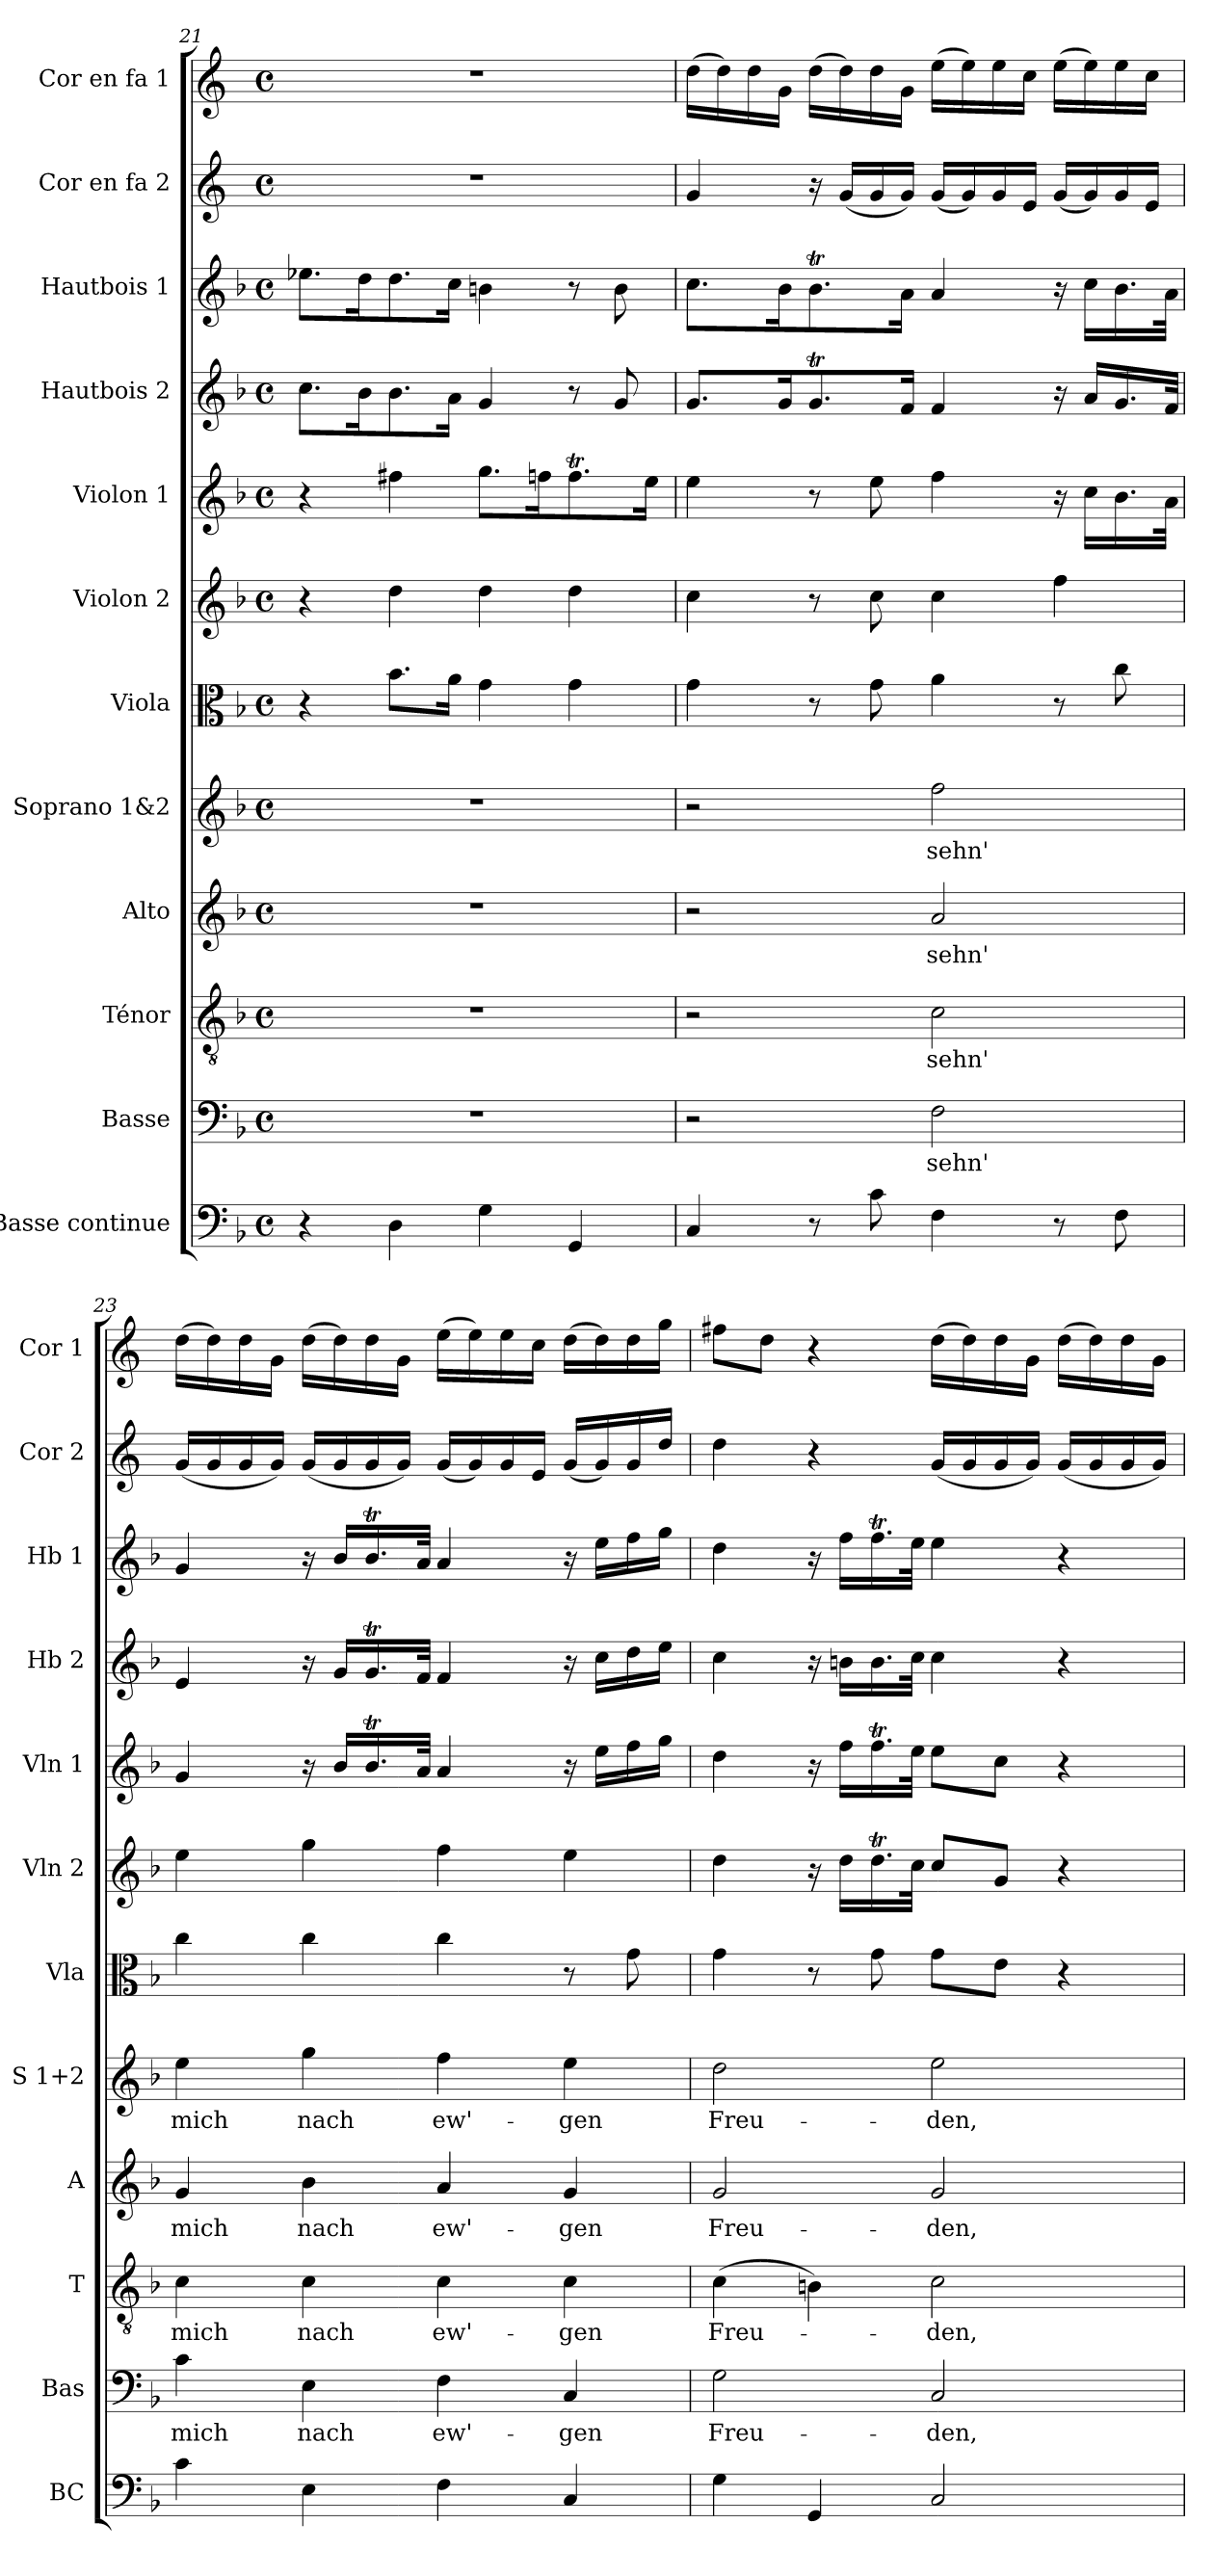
**kern	**kern	**text	**kern	**text	**kern	**text	**kern	**text	**kern	**kern	**kern	**kern	**kern	**kern	**kern
*part12	*part11	*part11	*part10	*part10	*part9	*part9	*part8	*part8	*part7	*part6	*part5	*part4	*part3	*part2	*part1
*staff12	*staff11	*staff11	*staff10	*staff10	*staff9	*staff9	*staff8	*staff8	*staff7	*staff6	*staff5	*staff4	*staff3	*staff2	*staff1
*I"Basse continue	*I"Basse	*	*I"Ténor	*	*I"Alto	*	*I"Soprano 1&amp;2	*	*I"Viola	*I"Violon 2	*I"Violon 1	*I"Hautbois 2	*I"Hautbois 1	*I"Cor en fa 2	*I"Cor en fa 1
*I'BC	*I'Bas	*	*I'T	*	*I'A	*	*I'S 1+2	*	*I'Vla	*I'Vln 2	*I'Vln 1	*I'Hb 2	*I'Hb 1	*I'Cor 2	*I'Cor 1
*clefF4	*clefF4	*	*clefGv2	*	*clefG2	*	*clefG2	*	*clefC3	*clefG2	*clefG2	*clefG2	*clefG2	*clefG2	*clefG2
*ITrd7c12	*	*	*	*	*	*	*	*	*	*	*	*	*	*ITrd4c7	*ITrd4c7
*k[b-]	*k[b-]	*	*k[b-]	*	*k[b-]	*	*k[b-]	*	*k[b-]	*k[b-]	*k[b-]	*k[b-]	*k[b-]	*k[b-]	*k[b-]
*M4/4	*M4/4	*	*M4/4	*	*M4/4	*	*M4/4	*	*M4/4	*M4/4	*M4/4	*M4/4	*M4/4	*M4/4	*M4/4
*met(c)	*met(c)	*	*met(c)	*	*met(c)	*	*met(c)	*	*met(c)	*met(c)	*met(c)	*met(c)	*met(c)	*met(c)	*met(c)
=21	=21	=21	=21	=21	=21	=21	=21	=21	=21	=21	=21	=21	=21	=21	=21
4r	1r	.	1r	.	1r	.	1r	.	4r	4r	4r	8.cc\L	8.ee-X\L	1r	1r
.	.	.	.	.	.	.	.	.	.	.	.	16b-\K	16dd\K	.	.
4DD\	.	.	.	.	.	.	.	.	8.b-\L	4dd\	4ff#X\	8.b-\	8.dd\	.	.
.	.	.	.	.	.	.	.	.	16a\Jk	.	.	16a\Jk	16cc\Jk	.	.
4GG\	.	.	.	.	.	.	.	.	4g\	4dd\	8.gg\L	4g/	4bn\	.	.
.	.	.	.	.	.	.	.	.	.	.	16ffn\K	.	.	.	.
4GGG/	.	.	.	.	.	.	.	.	4g\	4dd\	8.ffT\	8r	8r	.	.
.	.	.	.	.	.	.	.	.	.	.	.	8g/	8b\	.	.
.	.	.	.	.	.	.	.	.	.	.	16ee\Jk	.	.	.	.
=22	=22	=22	=22	=22	=22	=22	=22	=22	=22	=22	=22	=22	=22	=22	=22
4CC/	2r	.	2r	.	2r	.	2r	.	4g\	4cc\	4ee\	8.g/L	8.cc\L	4c/	(>16g\LL
.	.	.	.	.	.	.	.	.	.	.	.	.	.	.	16g\)
.	.	.	.	.	.	.	.	.	.	.	.	.	.	.	16g\
.	.	.	.	.	.	.	.	.	.	.	.	16g/K	16b-i\K	.	16c\JJ
8r	.	.	.	.	.	.	.	.	8r	8r	8r	8.gT/	8.b-T\	16r	(>16g\LL
.	.	.	.	.	.	.	.	.	.	.	.	.	.	(<16c/LL	16g\)
8C\	.	.	.	.	.	.	.	.	8g\	8cc\	8ee\	.	.	16c/	16g\
.	.	.	.	.	.	.	.	.	.	.	.	16f/Jk	16a\Jk	16c/JJ)	16c\JJ
!	!	!LO:LY:b	!	!LO:LY:b	!	!LO:LY:b	!	!LO:LY:b	!	!	!	!	!	!	!
4FF\	2F\	sehn'	2c\	sehn'	2a/	sehn'	2ff\	sehn'	4a\	4cc\	4ff\	4f/	4a/	(<16c/LL	(>16a\LL
.	.	.	.	.	.	.	.	.	.	.	.	.	.	16c/)	16a\)
.	.	.	.	.	.	.	.	.	.	.	.	.	.	16c/	16a\
.	.	.	.	.	.	.	.	.	.	.	.	.	.	16A/JJ	16f\JJ
8r	.	.	.	.	.	.	.	.	8r	4ff\	16r	16r	16r	(<16c/LL	(>16a\LL
.	.	.	.	.	.	.	.	.	.	.	16cc\LL	16a/LL	16cc\LL	16c/)	16a\)
8FF\	.	.	.	.	.	.	.	.	8cc\	.	16.b-\	16.g/	16.b-\	16c/	16a\
.	.	.	.	.	.	.	.	.	.	.	.	.	.	16A/JJ	16f\JJ
.	.	.	.	.	.	.	.	.	.	.	32a\JJk	32f/JJk	32a\JJk	.	.
=23	=23	=23	=23	=23	=23	=23	=23	=23	=23	=23	=23	=23	=23	=23	=23
!	!	!LO:LY:b	!	!LO:LY:b	!	!LO:LY:b	!	!LO:LY:b	!	!	!	!	!	!	!
4C\	4c\	mich	4c\	mich	4g/	mich	4ee\	mich	4cc\	4ee\	4g/	4e/	4g/	(<16c/LL	(>16g\LL
.	.	.	.	.	.	.	.	.	.	.	.	.	.	16c/	16g\)
.	.	.	.	.	.	.	.	.	.	.	.	.	.	16c/	16g\
.	.	.	.	.	.	.	.	.	.	.	.	.	.	16c/JJ)	16c\JJ
!	!	!LO:LY:b	!	!LO:LY:b	!	!LO:LY:b	!	!LO:LY:b	!	!	!	!	!	!	!
4EE\	4E\	nach	4c\	nach	4b-\	nach	4gg\	nach	4cc\	4gg\	16r	16r	16r	(<16c/LL	(>16g\LL
.	.	.	.	.	.	.	.	.	.	.	16b-/LL	16g/LL	16b-/LL	16c/	16g\)
.	.	.	.	.	.	.	.	.	.	.	16.b-T/	16.gT/	16.b-T/	16c/	16g\
.	.	.	.	.	.	.	.	.	.	.	.	.	.	16c/JJ)	16c\JJ
.	.	.	.	.	.	.	.	.	.	.	32a/JJk	32f/JJk	32a/JJk	.	.
!	!	!LO:LY:b	!	!LO:LY:b	!	!LO:LY:b	!	!LO:LY:b	!	!	!	!	!	!	!
4FF\	4F\	ew'-	4c\	ew'-	4a/	ew'-	4ff\	ew'-	4cc\	4ff\	4a/	4f/	4a/	(<16c/LL	(>16a\LL
.	.	.	.	.	.	.	.	.	.	.	.	.	.	16c/)	16a\)
.	.	.	.	.	.	.	.	.	.	.	.	.	.	16c/	16a\
.	.	.	.	.	.	.	.	.	.	.	.	.	.	16A/JJ	16f\JJ
!	!	!LO:LY:b	!	!LO:LY:b	!	!LO:LY:b	!	!LO:LY:b	!	!	!	!	!	!	!
4CC/	4C/	-gen	4c\	-gen	4g/	-gen	4ee\	-gen	8r	4ee\	16r	16r	16r	(<16c/LL	(>16g\LL
.	.	.	.	.	.	.	.	.	.	.	16ee\LL	16cc\LL	16ee\LL	16c/)	16g\)
.	.	.	.	.	.	.	.	.	8g\	.	16ff\	16dd\	16ff\	16c/	16g\
.	.	.	.	.	.	.	.	.	.	.	16gg\JJ	16ee\JJ	16gg\JJ	16g/JJ	16cc\JJ
=24	=24	=24	=24	=24	=24	=24	=24	=24	=24	=24	=24	=24	=24	=24	=24
!	!	!LO:LY:b	!	!LO:LY:b	!	!LO:LY:b	!	!LO:LY:b	!	!	!	!	!	!	!
4GG\	2G\	Freu-	(>4c\	Freu-	2g/	Freu-	2dd\	Freu-	4g\	4dd\	4dd\	4cc\	4dd\	4g\	8bn\L
.	.	.	.	.	.	.	.	.	.	.	.	.	.	.	8g\J
4GGG/	.	.	4Bn\)	.	.	.	.	.	8r	16r	16r	16r	16r	4r	4r
.	.	.	.	.	.	.	.	.	.	16dd\LL	16ff\LL	16bn\LL	16ff\LL	.	.
.	.	.	.	.	.	.	.	.	8g\	16.ddT\	16.ffT\	16.b\	16.ffT\	.	.
.	.	.	.	.	.	.	.	.	.	32cc\JJk	32ee\JJk	32cc\JJk	32ee\JJk	.	.
!	!	!LO:LY:b	!	!LO:LY:b	!	!LO:LY:b	!	!LO:LY:b	!	!	!	!	!	!	!
2CC/	2C/	-den,	2c\	-den,	2g/	-den,	2ee\	-den,	8g\L	8cc/L	8ee\L	4cc\	4ee\	(<16c/LL	(>16g\LL
.	.	.	.	.	.	.	.	.	.	.	.	.	.	16c/	16g\)
.	.	.	.	.	.	.	.	.	8e\J	8g/J	8cc\J	.	.	16c/	16g\
.	.	.	.	.	.	.	.	.	.	.	.	.	.	16c/JJ)	16c\JJ
.	.	.	.	.	.	.	.	.	4r	4r	4r	4r	4r	(<16c/LL	(>16g\LL
.	.	.	.	.	.	.	.	.	.	.	.	.	.	16c/	16g\)
.	.	.	.	.	.	.	.	.	.	.	.	.	.	16c/	16g\
.	.	.	.	.	.	.	.	.	.	.	.	.	.	16c/JJ)	16c\JJ
=	=	=	=	=	=	=	=	=	=	=	=	=	=	=	=
*-	*-	*-	*-	*-	*-	*-	*-	*-	*-	*-	*-	*-	*-	*-	*-
